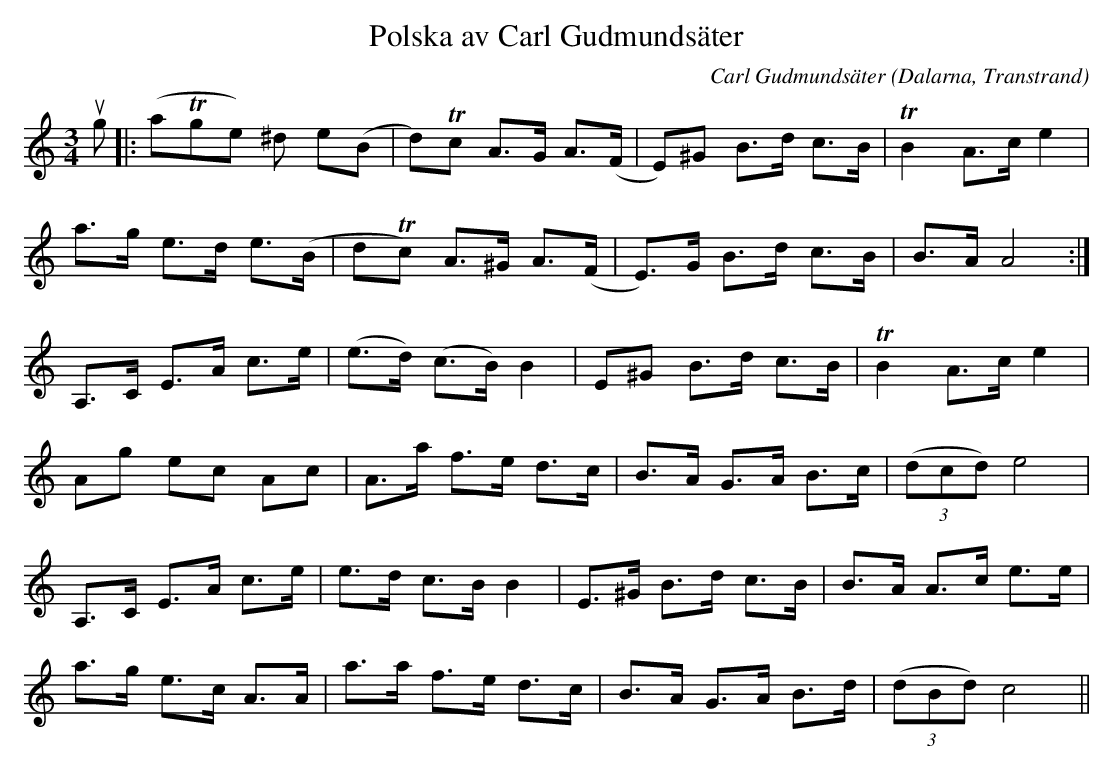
X:1
T:Polska av Carl Gudmundsäter
C:Carl Gudmundsäter
O:Dalarna, Transtrand
M:3/4
L:1/8
K:Am
ug|:(aTge) ^d e(B|d)Tc A>G A>(F|E)^G B>d c>B|TB2 A>c e2|
a>g e>d e>(B|dTc) A>^G A>(F|E)>G B>d c>B|B>A A4:|
A,>C E>A c>e|(e>d) (c>B) B2|E^G B>d c>B|TB2 A>c e2|
Ag ec Ac | A>a f>e d>c | B>A G>A B>c|(3 (dcd) e4|
A,>C E>A c>e|e>d c>B B2|E>^G B>d c>B|B>A A>c e>e|
a>g e>c A>A|a>a f>e d>c|B>A G>A B>d|(3 (dBd) c4||
